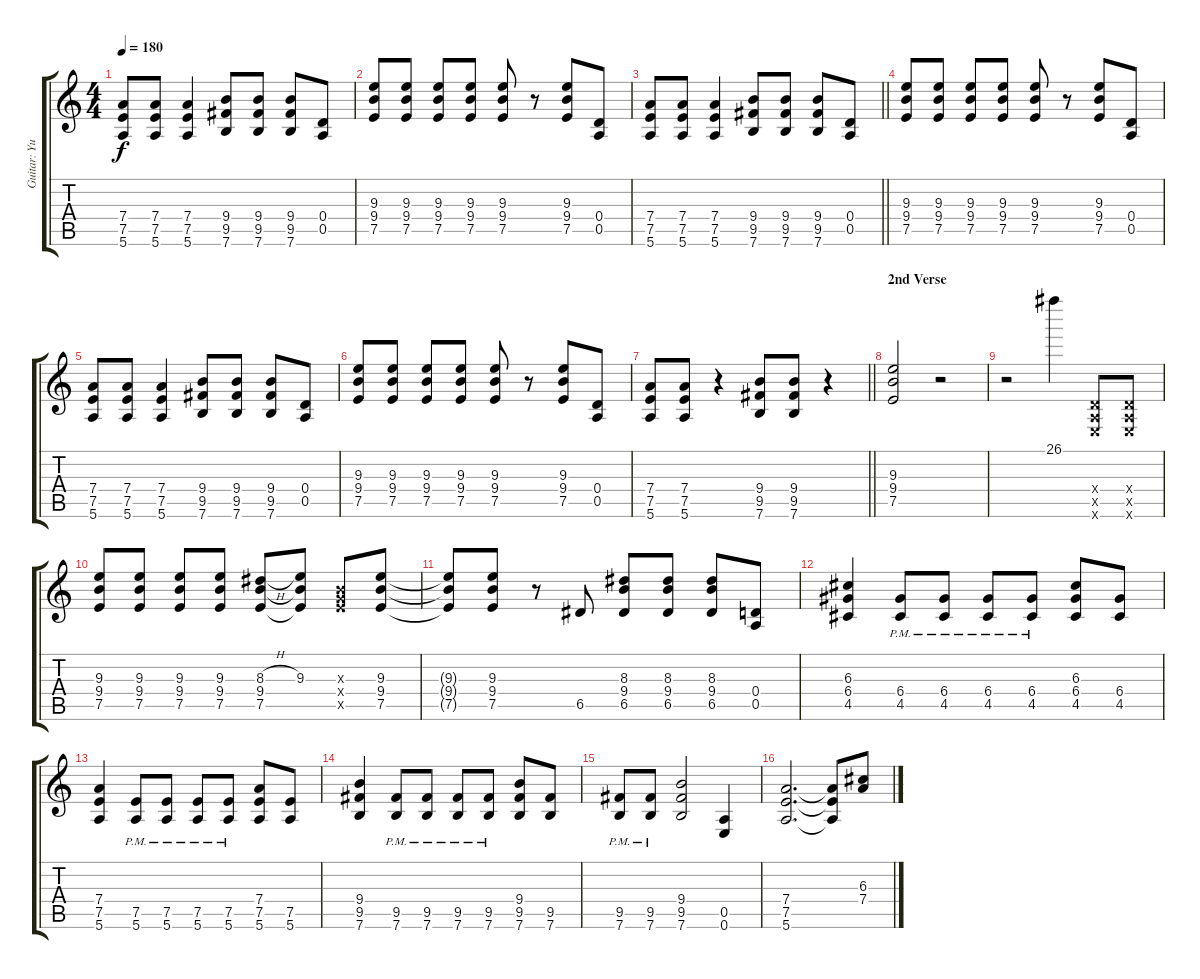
\track ("Guitar: Yui Hirasawa" "Guitar: Yu") {instrument overdrivenguitar}
\staff {score tabs}
\tuning (E4 B3 G3 D3 A2 E2) {hide}
\ts (4 4)
\tempo 180
\clef g2
\ks c
(7.4 7.5 5.6).8{dy f} (7.4 7.5 5.6).8 (7.4 7.5 5.6).4 (9.4 9.5 7.6).8 (9.4 9.5 7.6).8 (9.4 9.5 7.6).8 (0.4 0.5).8 |
(9.3 9.4 7.5).8 (9.3 9.4 7.5).8 (9.3 9.4 7.5).8 (9.3 9.4 7.5).8 (9.3 9.4 7.5).8 r.8 (9.3 9.4 7.5).8 (0.4 0.5).8 |
\barLineRight lightlight
(7.4 7.5 5.6).8 (7.4 7.5 5.6).8 (7.4 7.5 5.6).4 (9.4 9.5 7.6).8 (9.4 9.5 7.6).8 (9.4 9.5 7.6).8 (0.4 0.5).8 |
(9.3 9.4 7.5).8 (9.3 9.4 7.5).8 (9.3 9.4 7.5).8 (9.3 9.4 7.5).8 (9.3 9.4 7.5).8 r.8 (9.3 9.4 7.5).8 (0.4 0.5).8 |
(7.4 7.5 5.6).8 (7.4 7.5 5.6).8 (7.4 7.5 5.6).4 (9.4 9.5 7.6).8 (9.4 9.5 7.6).8 (9.4 9.5 7.6).8 (0.4 0.5).8 |
(9.3 9.4 7.5).8 (9.3 9.4 7.5).8 (9.3 9.4 7.5).8 (9.3 9.4 7.5).8 (9.3 9.4 7.5).8 r.8 (9.3 9.4 7.5).8 (0.4 0.5).8 |
\barLineRight lightlight
(7.4 7.5 5.6).8 (7.4 7.5 5.6).8 r.4 (9.4 9.5 7.6).8 (9.4 9.5 7.6).8 r.4 |
\section ("" "2nd Verse")
(9.3 9.4 7.5).2 r.2 |
r.2 26.1.4 (0.4{x} 0.5{x} 0.6{x}).8 (0.4{x} 0.5{x} 0.6{x}).8 |
(9.3 9.4 7.5).8 (9.3 9.4 7.5).8 (9.3 9.4 7.5).8 (9.3 9.4 7.5).8 (8.3{h} 9.4 7.5).8 (9.3 9.4{t} 7.5{t}).8 (0.3{x} 9.4{x} 7.5{x}).8 (9.3 9.4 7.5).8 |
(9.3{t} 9.4{t} 7.5{t}).8 (9.3 9.4 7.5).8 r.8 6.5.8 (8.3 9.4 6.5).8 (8.3 9.4 6.5).8 (8.3 9.4 6.5).8 (0.4 0.5).8 |
(6.3 6.4 4.5).4 (6.4{pm} 4.5{pm}).8 (6.4{pm} 4.5{pm}).8 (6.4{pm} 4.5{pm}).8 (6.4{pm} 4.5{pm}).8 (6.3 6.4 4.5).8 (6.4 4.5).8 |
(7.4 7.5 5.6).4 (7.5{pm} 5.6{pm}).8 (7.5{pm} 5.6{pm}).8 (7.5{pm} 5.6{pm}).8 (7.5{pm} 5.6{pm}).8 (7.4 7.5 5.6).8 (7.5 5.6).8 |
(9.4 9.5 7.6).4 (9.5{pm} 7.6{pm}).8 (9.5{pm} 7.6{pm}).8 (9.5{pm} 7.6{pm}).8 (9.5{pm} 7.6{pm}).8 (9.4 9.5 7.6).8 (9.5 7.6).8 |
(9.5{pm} 7.6{pm}).8 (9.5{pm} 7.6{pm}).8 (9.4 9.5 7.6).2 (0.5 0.6).4 |
(7.4 7.5 5.6).2{d} (7.4{t} 7.5{t} 5.6{t}).8 (6.3 7.4).8
